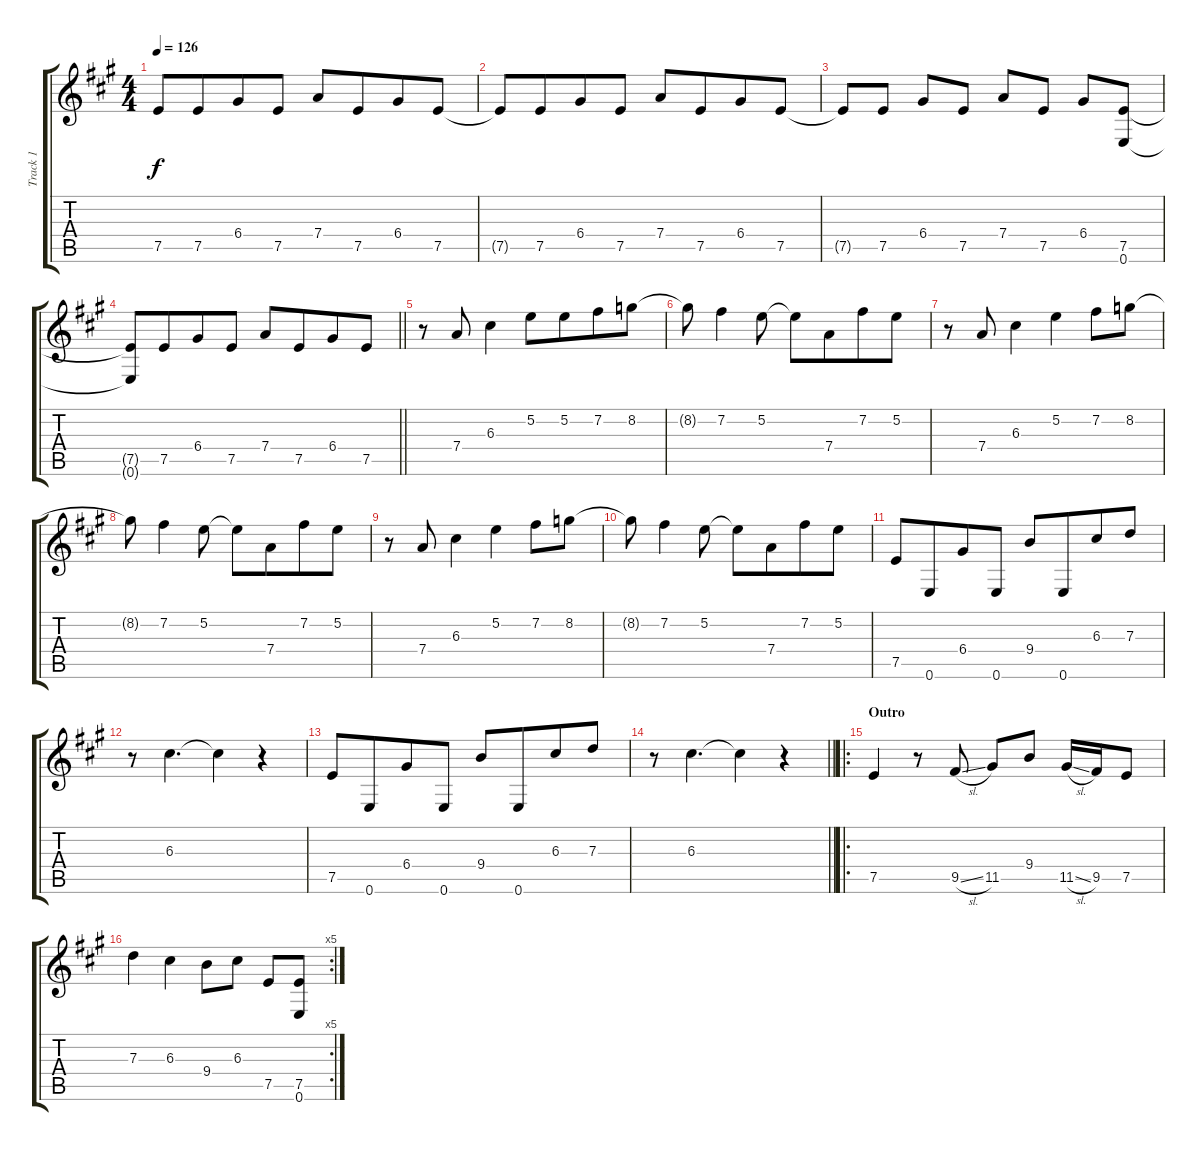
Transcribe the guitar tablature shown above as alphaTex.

\track ("Track 1" "Track 1") {instrument electricguitarclean}
\staff {score tabs}
\tuning (E4 B3 G3 D3 A2 E2) {hide}
\ts (4 4)
\tempo 126
\clef g2
\ks a
7.5.8{dy f} 7.5.8{beam merge} 6.4.8 7.5.8 7.4.8 7.5.8{beam merge} 6.4.8 7.5.8 |
7.5{t}.8 7.5.8{beam merge} 6.4.8 7.5.8 7.4.8 7.5.8{beam merge} 6.4.8 7.5.8 |
7.5{t}.8 7.5.8 6.4.8 7.5.8 7.4.8 7.5.8 6.4.8 (7.5 0.6).8 |
\barLineRight lightlight
(7.5{t} 0.6{t}).8 7.5.8{beam merge} 6.4.8 7.5.8 7.4.8 7.5.8{beam merge} 6.4.8 7.5.8 |
r.8 7.4.8 6.3.4 5.2.8 5.2.8{beam merge} 7.2.8 8.2.8 |
8.2{t}.8 7.2.4 5.2.8 5.2{t}.8 7.4.8{beam merge} 7.2.8 5.2.8 |
r.8 7.4.8 6.3.4 5.2.4 7.2.8 8.2.8 |
8.2{t}.8 7.2.4 5.2.8 5.2{t}.8 7.4.8{beam merge} 7.2.8 5.2.8 |
r.8 7.4.8 6.3.4 5.2.4 7.2.8 8.2.8 |
8.2{t}.8 7.2.4 5.2.8 5.2{t}.8 7.4.8{beam merge} 7.2.8 5.2.8 |
7.5.8 0.6.8{beam merge} 6.4.8 0.6.8 9.4.8 0.6.8{beam merge} 6.3.8 7.3.8 |
r.8 6.3.4{d} 6.3{t}.4 r.4 |
7.5.8 0.6.8{beam merge} 6.4.8 0.6.8 9.4.8 0.6.8{beam merge} 6.3.8 7.3.8 |
\barLineRight lightlight
r.8 6.3.4{d} 6.3{t}.4 r.4 |
\ro
\section ("" "Outro")
7.5.4 r.8 9.5{sl}.8 11.5.8 9.4.8 11.5{sl}.16 9.5.16 7.5.8 |
\rc 5
7.3.4 6.3.4 9.4.8 6.3.8 7.5.8 (7.5 0.6).8
